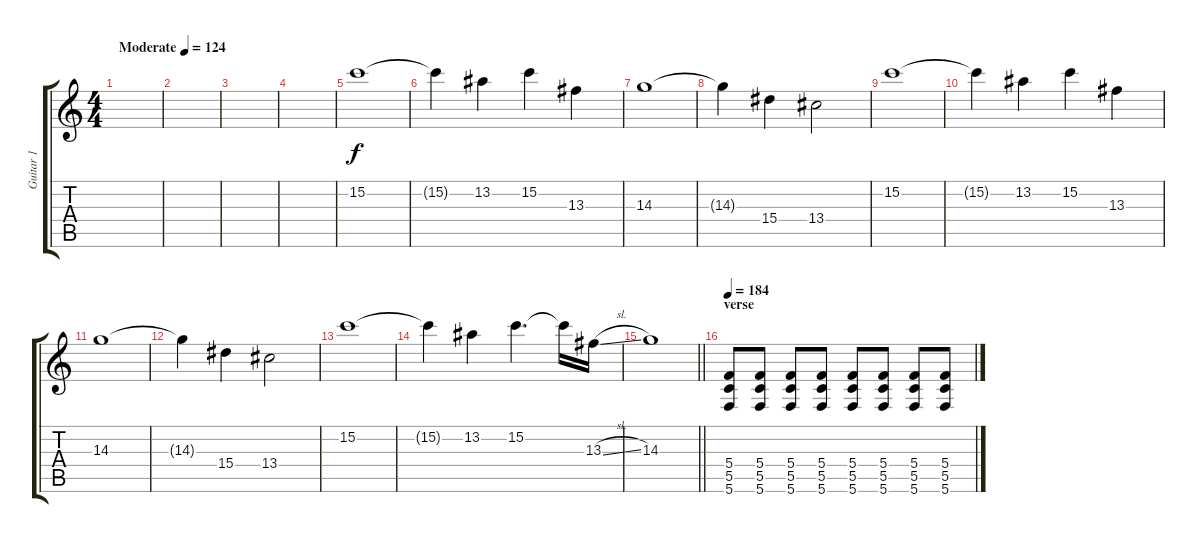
\track ("Guitar 1" "Guitar 1") {instrument overdrivenguitar}
\staff {score tabs}
\tuning (D4 A3 F3 C3 G2 C2) {hide}
\ts (4 4)
\tempo (124 "Moderate")
\clef g2
\ks c
|
|
|
|
15.2.1{instrument electricguitarjazz} |
15.2{t}.4 13.2.4 15.2.4 13.3.4 |
14.3.1 |
14.3{t}.4 15.4.4 13.4.2 |
15.2.1 |
15.2{t}.4 13.2.4 15.2.4 13.3.4 |
14.3.1 |
14.3{t}.4 15.4.4 13.4.2 |
15.2.1 |
15.2{t}.4 13.2.4 15.2.4{d} 15.2{t}.16 13.3{sl}.16 |
\barLineRight lightlight
14.3.1 |
\section ("" "verse")
\tempo 184
(5.4 5.5 5.6).8{volume 13 instrument overdrivenguitar} (5.4 5.5 5.6).8 (5.4 5.5 5.6).8 (5.4 5.5 5.6).8 (5.4 5.5 5.6).8 (5.4 5.5 5.6).8 (5.4 5.5 5.6).8 (5.4 5.5 5.6).8
